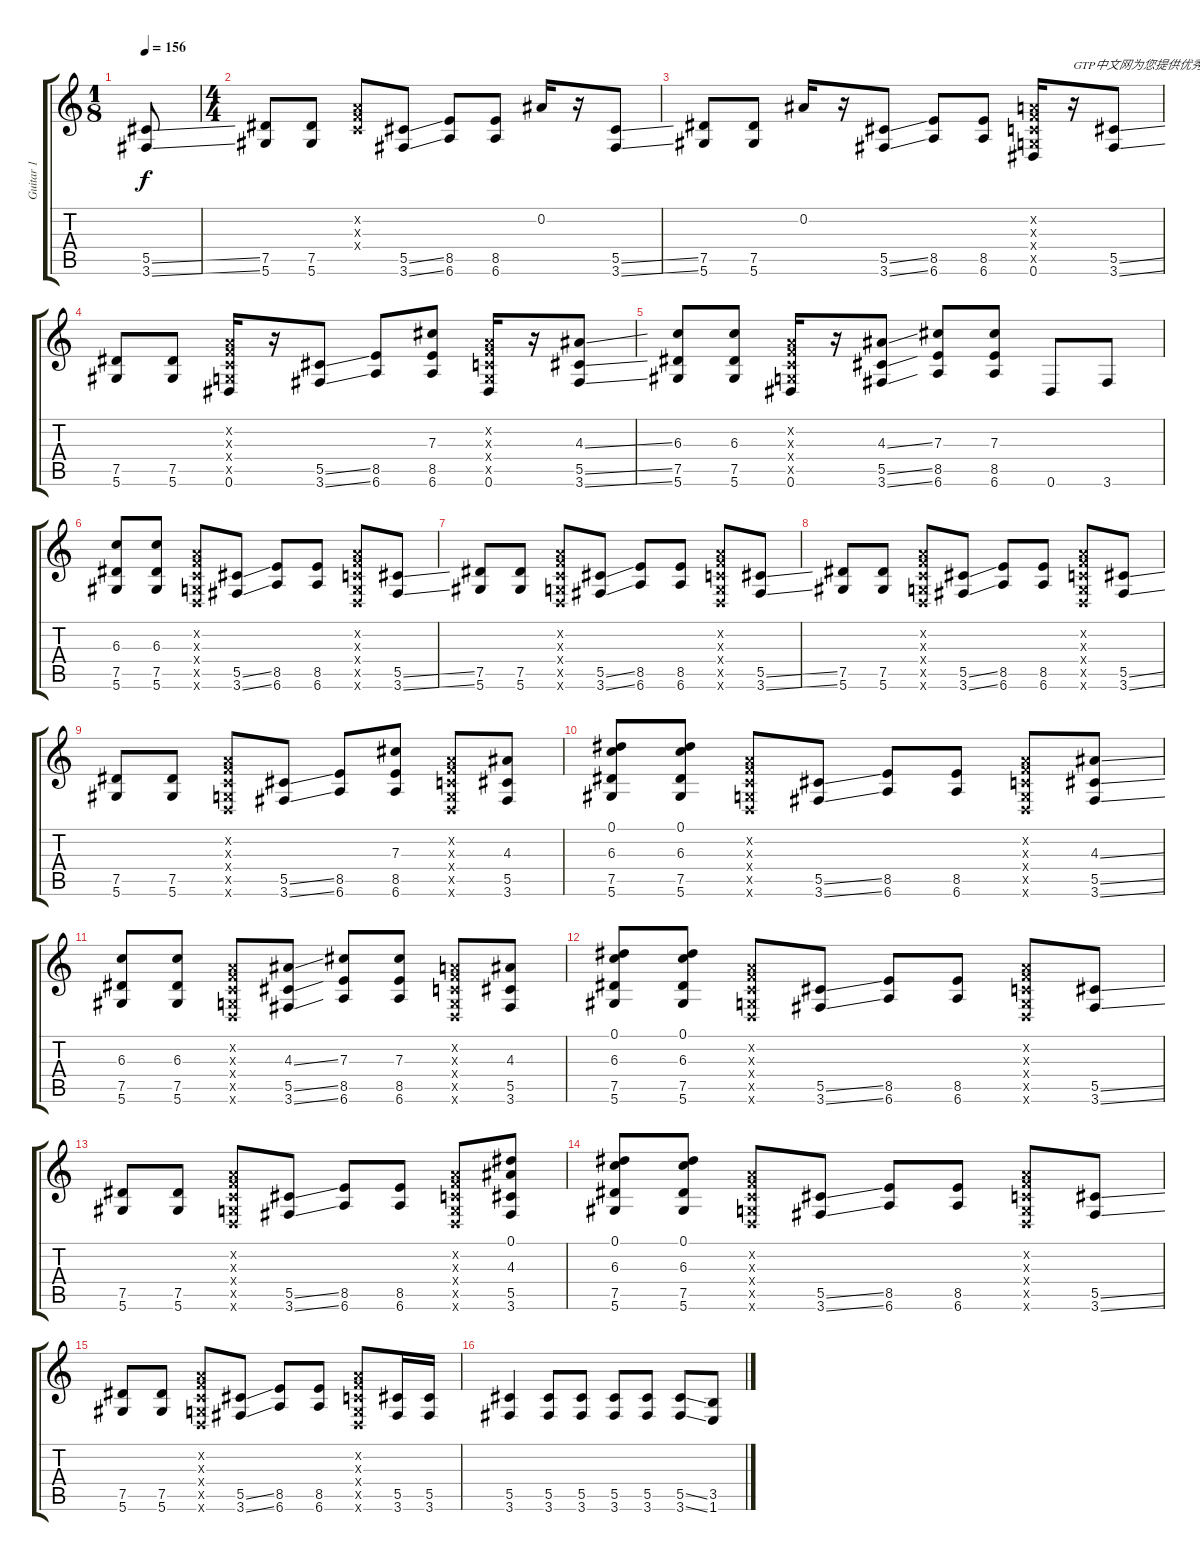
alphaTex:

\track ("Guitar 1" "Guitar 1") {instrument overdrivenguitar}
\staff {score tabs}
\tuning (Eb4 Bb3 Gb3 Db3 Ab2 Eb2) {hide}
\ts (1 8)
\tempo 156
\clef g2
\ks c
(5.5{ss} 3.6{ss}).8{dy f instrument overdrivenguitar} |
\ts (4 4)
(7.5 5.6).8 (7.5 5.6).8 (-1.2{x} -1.3{x} -1.4{x}).8 (5.5{ss} 3.6{ss}).8 (8.5 6.6).8 (8.5 6.6).8 0.2.16 r.16 (5.5{ss} 3.6{ss}).8 |
(7.5 5.6).8 (7.5 5.6).8 0.2.16 r.16 (5.5{ss} 3.6{ss}).8 (8.5 6.6).8 (8.5 6.6).8 (-1.2{x} -1.3{x} -1.4{x} -1.5{x} 0.6).16 r.16{txt "GTP中文网为您提供优秀的谱子"} (5.5{ss} 3.6{ss}).8 |
(7.5 5.6).8 (7.5 5.6).8 (-1.2{x} -1.3{x} -1.4{x} -1.5{x} 0.6).16 r.16 (5.5{ss} 3.6{ss}).8 (8.5 6.6).8 (7.3 8.5 6.6).8 (-1.2{x} -1.3{x} -1.4{x} -1.5{x} 0.6).16 r.16 (4.3{ss} 5.5{ss} 3.6{ss}).8 |
(6.3 7.5 5.6).8 (6.3 7.5 5.6).8 (-1.2{x} -1.3{x} -1.4{x} -1.5{x} 0.6).16 r.16 (4.3{ss} 5.5{ss} 3.6{ss}).8 (7.3 8.5 6.6).8 (7.3 8.5 6.6).8 0.6.8 3.6.8 |
(6.3 7.5 5.6).8 (6.3 7.5 5.6).8 (-1.2{x} -1.3{x} -1.4{x} -1.5{x} -1.6{x}).8 (5.5{ss} 3.6{ss}).8 (8.5 6.6).8 (8.5 6.6).8 (-1.2{x} -1.3{x} -1.4{x} -1.5{x} -1.6{x}).8 (5.5{ss} 3.6{ss}).8 |
(7.5 5.6).8 (7.5 5.6).8 (-1.2{x} -1.3{x} -1.4{x} -1.5{x} -1.6{x}).8 (5.5{ss} 3.6{ss}).8 (8.5 6.6).8 (8.5 6.6).8 (-1.2{x} -1.3{x} -1.4{x} -1.5{x} -1.6{x}).8 (5.5{ss} 3.6{ss}).8 |
(7.5 5.6).8 (7.5 5.6).8 (-1.2{x} -1.3{x} -1.4{x} -1.5{x} -1.6{x}).8 (5.5{ss} 3.6{ss}).8 (8.5 6.6).8 (8.5 6.6).8 (-1.2{x} -1.3{x} -1.4{x} -1.5{x} -1.6{x}).8 (5.5{ss} 3.6{ss}).8 |
(7.5 5.6).8 (7.5 5.6).8 (-1.2{x} -1.3{x} -1.4{x} -1.5{x} -1.6{x}).8 (5.5{ss} 3.6{ss}).8 (8.5 6.6).8 (7.3 8.5 6.6).8 (-1.2{x} -1.3{x} -1.4{x} -1.5{x} -1.6{x}).8 (4.3 5.5 3.6).8 |
(0.1 6.3 7.5 5.6).8 (0.1 6.3 7.5 5.6).8 (-1.2{x} -1.3{x} -1.4{x} -1.5{x} -1.6{x}).8 (5.5{ss} 3.6{ss}).8 (8.5 6.6).8 (8.5 6.6).8 (-1.2{x} -1.3{x} -1.4{x} -1.5{x} -1.6{x}).8 (4.3{ss} 5.5{ss} 3.6{ss}).8 |
(6.3 7.5 5.6).8 (6.3 7.5 5.6).8 (-1.2{x} -1.3{x} -1.4{x} -1.5{x} -1.6{x}).8 (4.3{ss} 5.5{ss} 3.6{ss}).8 (7.3 8.5 6.6).8 (7.3 8.5 6.6).8 (-1.2{x} -1.3{x} -1.4{x} -1.5{x} -1.6{x}).8 (4.3 5.5 3.6).8 |
(0.1 6.3 7.5 5.6).8 (0.1 6.3 7.5 5.6).8 (-1.2{x} -1.3{x} -1.4{x} -1.5{x} -1.6{x}).8 (5.5{ss} 3.6{ss}).8 (8.5 6.6).8 (8.5 6.6).8 (-1.2{x} -1.3{x} -1.4{x} -1.5{x} -1.6{x}).8 (5.5{ss} 3.6{ss}).8 |
(7.5 5.6).8 (7.5 5.6).8 (-1.2{x} -1.3{x} -1.4{x} -1.5{x} -1.6{x}).8 (5.5{ss} 3.6{ss}).8 (8.5 6.6).8 (8.5 6.6).8 (-1.2{x} -1.3{x} -1.4{x} -1.5{x} -1.6{x}).8 (0.1 4.3 5.5 3.6).8 |
(0.1 6.3 7.5 5.6).8 (0.1 6.3 7.5 5.6).8 (-1.2{x} -1.3{x} -1.4{x} -1.5{x} -1.6{x}).8 (5.5{ss} 3.6{ss}).8 (8.5 6.6).8 (8.5 6.6).8 (-1.2{x} -1.3{x} -1.4{x} -1.5{x} -1.6{x}).8 (5.5{ss} 3.6{ss}).8 |
(7.5 5.6).8 (7.5 5.6).8 (-1.2{x} -1.3{x} -1.4{x} -1.5{x} -1.6{x}).8 (5.5{ss} 3.6{ss}).8 (8.5 6.6).8 (8.5 6.6).8 (-1.2{x} -1.3{x} -1.4{x} -1.5{x} -1.6{x}).8 (5.5 3.6).16 (5.5 3.6).16 |
(5.5 3.6).4 (5.5 3.6).8 (5.5 3.6).8 (5.5 3.6).8 (5.5 3.6).8 (5.5{ss} 3.6{ss}).8 (3.5 1.6).8
